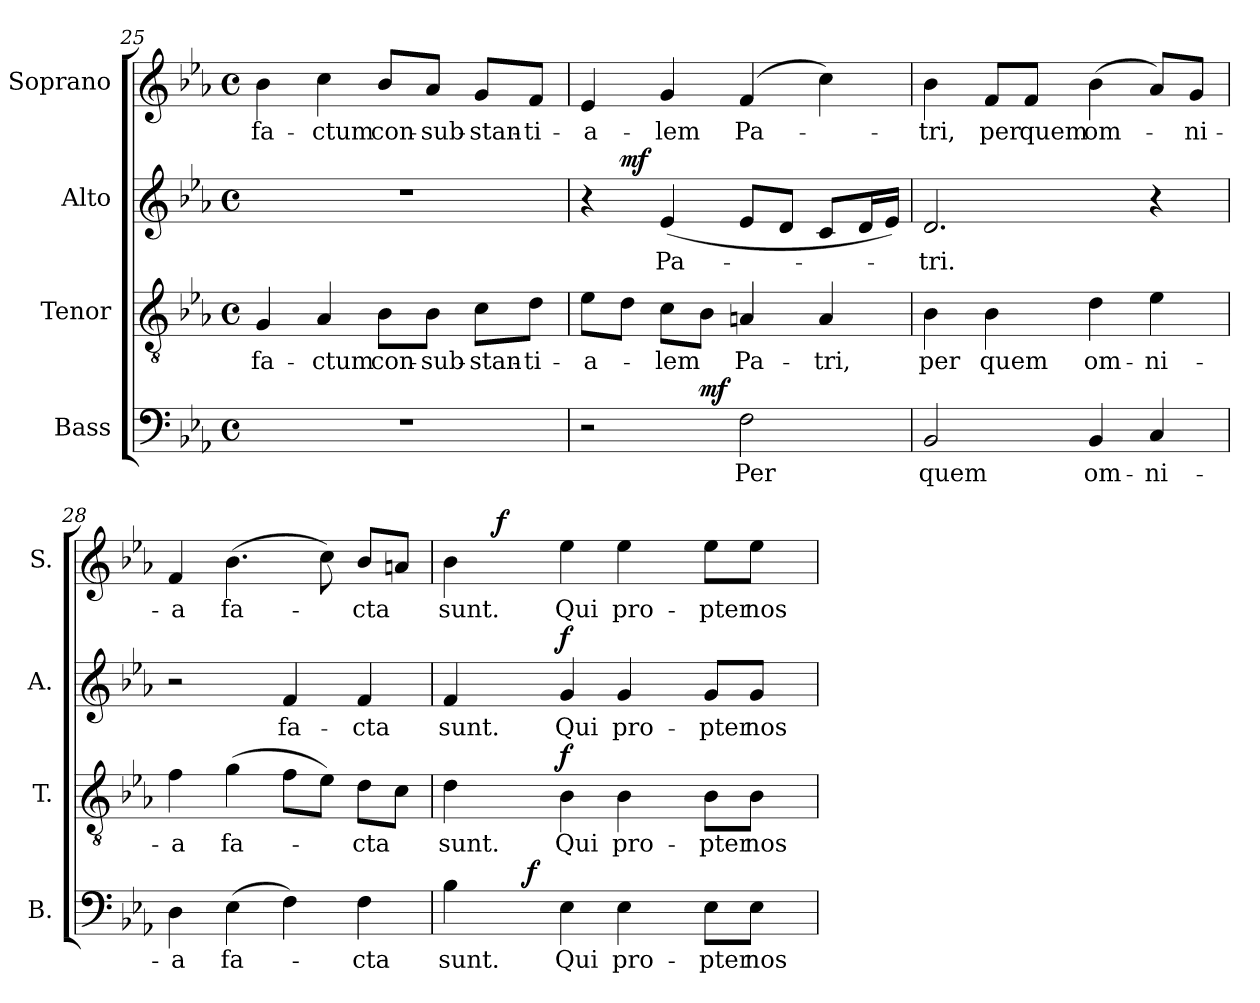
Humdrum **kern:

**kern	**text	**dynam	**kern	**text	**dynam	**kern	**text	**dynam	**kern	**text	**dynam
*part4	*part4	*part4	*part3	*part3	*part3	*part2	*part2	*part2	*part1	*part1	*part1
*staff4	*staff4	*staff4	*staff3	*staff3	*staff3	*staff2	*staff2	*staff2	*staff1	*staff1	*staff1
*I"Bass	*	*	*I"Tenor	*	*	*I"Alto	*	*	*I"Soprano	*	*
*I'B.	*	*	*I'T.	*	*	*I'A.	*	*	*I'S.	*	*
!!LO:LB:g=z
*clefF4	*	*	*clefGv2	*	*	*clefG2	*	*	*clefG2	*	*
*	*	*	*ITrd7c12	*	*	*	*	*	*	*	*
*k[b-e-a-]	*	*	*k[b-e-a-]	*	*	*k[b-e-a-]	*	*	*k[b-e-a-]	*	*
*E-:	*	*	*E-:	*	*	*E-:	*	*	*E-:	*	*
*M4/4	*	*	*M4/4	*	*	*M4/4	*	*	*M4/4	*	*
*met(c)	*	*	*met(c)	*	*	*met(c)	*	*	*met(c)	*	*
=25	=25	=25	=25	=25	=25	=25	=25	=25	=25	=25	=25
!	!	!	!	!LO:LY:b:color=#000000	!	!	!	!	!	!	!
!	!	!	!	!	!	!	!	!	!	!LO:LY:b:color=#000000	!
1r	.	.	4GGi/	fa-	.	1r	.	.	4b-i\	fa-	.
!	!	!	!	!LO:LY:b:color=#000000	!	!	!	!	!	!	!
!	!	!	!	!	!	!	!	!	!	!LO:LY:b:color=#000000	!
.	.	.	4AA-i/	-ctum	.	.	.	.	4cci\	-ctum	.
!	!	!	!	!LO:LY:b:color=#000000	!	!	!	!	!	!	!
!	!	!	!	!	!	!	!	!	!	!LO:LY:b:color=#000000	!
.	.	.	8BB-i\L	con-	.	.	.	.	8b-i/L	con-	.
!	!	!	!	!LO:LY:b:color=#000000	!	!	!	!	!	!	!
!	!	!	!	!	!	!	!	!	!	!LO:LY:b:color=#000000	!
.	.	.	8BB-i\J	-sub-	.	.	.	.	8a-i/J	-sub-	.
!	!	!	!	!LO:LY:b:color=#000000	!	!	!	!	!	!	!
!	!	!	!	!	!	!	!	!	!	!LO:LY:b:color=#000000	!
.	.	.	8Ci\L	-stan-	.	.	.	.	8gi/L	-stan-	.
!	!	!	!	!LO:LY:b:color=#000000	!	!	!	!	!	!	!
!	!	!	!	!	!	!	!	!	!	!LO:LY:b:color=#000000	!
.	.	.	8Di\J	-ti-	.	.	.	.	8fi/J	-ti-	.
=26	=26	=26	=26	=26	=26	=26	=26	=26	=26	=26	=26
!	!	!	!	!LO:LY:b:color=#000000	!	!	!	!	!	!	!
!	!	!	!	!	!	!	!	!	!	!LO:LY:b:color=#000000	!
*^	*	*	*	*	*	*^	*	*	*	*	*
2r	4.ryy	.	.	8E-i\L	-a-	.	4r	8ryy	.	.	4e-i/	-a-	.
.	.	.	.	8Di\J	.	.	.	2..ryy	.	mf	.	.	.
!	!	!	!	!	!LO:LY:b:color=#000000	!	!	!	!	!	!	!	!
!	!	!	!	!	!	!	!	!	!LO:LY:b:color=#000000	!	!	!	!
!	!	!	!	!	!	!	!	!	!	!	!	!LO:LY:b:color=#000000	!
.	.	.	.	8Ci\L	-lem	.	(4e-i/	.	Pa-	.	4gi/	-lem	.
.	2ryy	.	mf	8BB-i\J	.	.	.	.	.	.	.	.	.
!	!	!LO:LY:b:color=#000000	!	!	!	!	!	!	!	!	!	!	!
!	!	!	!	!	!LO:LY:b:color=#000000	!	!	!	!	!	!	!	!
!	!	!	!	!	!	!	!	!	!	!	!	!LO:LY:b:color=#000000	!
2Fi\	.	Per	.	4AAni/	Pa-	.	8e-i/L	.	.	.	(4fi/	Pa-	.
.	.	.	.	.	.	.	8di/J	.	.	.	.	.	.
!	!	!	!	!	!LO:LY:b:color=#000000	!	!	!	!	!	!	!	!
.	.	.	.	4AAi/	-tri,	.	8ci/L	.	.	.	4cci\)	.	.
.	8ryy	.	.	.	.	.	16di/L	.	.	.	.	.	.
.	.	.	.	.	.	.	16e-i/JJ)	.	.	.	.	.	.
*v	*v	*	*	*	*	*	*v	*v	*	*	*	*	*
=27	=27	=27	=27	=27	=27	=27	=27	=27	=27	=27	=27
*^	*	*	*	*	*	*^	*	*	*	*	*
!	!	!LO:LY:b:color=#000000	!	!	!	!	!	!	!	!	!	!	!
*v	*v	*	*	*	*	*	*v	*v	*	*	*	*	*
*^	*	*	*	*	*	*^	*	*	*	*	*
!	!	!	!	!	!LO:LY:b:color=#000000	!	!	!	!	!	!	!	!
*v	*v	*	*	*	*	*	*v	*v	*	*	*	*	*
*^	*	*	*	*	*	*^	*	*	*	*	*
!	!	!	!	!	!	!	!	!	!LO:LY:b:color=#000000	!	!	!	!
*v	*v	*	*	*	*	*	*v	*v	*	*	*	*	*
*^	*	*	*	*	*	*^	*	*	*	*	*
!	!	!	!	!	!	!	!	!	!	!	!	!LO:LY:b:color=#000000	!
*v	*v	*	*	*	*	*	*v	*v	*	*	*	*	*
2BB-i/	quem	.	4BB-i\	per	.	2.di/	-tri.	.	4b-i\	-tri,	.
!	!	!	!	!LO:LY:b:color=#000000	!	!	!	!	!	!	!
!	!	!	!	!	!	!	!	!	!	!LO:LY:b:color=#000000	!
.	.	.	4BB-i\	quem	.	.	.	.	8fi/L	per	.
!	!	!	!	!	!	!	!	!	!	!LO:LY:b:color=#000000	!
.	.	.	.	.	.	.	.	.	8fi/J	quem	.
!	!LO:LY:b:color=#000000	!	!	!	!	!	!	!	!	!	!
!	!	!	!	!LO:LY:b:color=#000000	!	!	!	!	!	!	!
!	!	!	!	!	!	!	!	!	!	!LO:LY:b:color=#000000	!
4BB-i/	om-	.	4Di\	om-	.	.	.	.	(4b-i\	om-	.
!	!LO:LY:b:color=#000000	!	!	!	!	!	!	!	!	!	!
!	!	!	!	!LO:LY:b:color=#000000	!	!	!	!	!	!	!
4Ci/	-ni-	.	4E-i\	-ni-	.	4r	.	.	8a-i/L)	.	.
!	!	!	!	!	!	!	!	!	!	!LO:LY:b:color=#000000	!
.	.	.	.	.	.	.	.	.	8gi/J	-ni-	.
=28	=28	=28	=28	=28	=28	=28	=28	=28	=28	=28	=28
!	!LO:LY:b:color=#000000	!	!	!	!	!	!	!	!	!	!
!	!	!	!	!LO:LY:b:color=#000000	!	!	!	!	!	!	!
!	!	!	!	!	!	!	!	!	!	!LO:LY:b:color=#000000	!
4Di\	-a	.	4Fi\	-a	.	2r	.	.	4fi/	-a	.
!	!LO:LY:b:color=#000000	!	!	!	!	!	!	!	!	!	!
!	!	!	!	!LO:LY:b:color=#000000	!	!	!	!	!	!	!
!	!	!	!	!	!	!	!	!	!	!LO:LY:b:color=#000000	!
(4E-i\	fa-	.	(4Gi\	fa-	.	.	.	.	(4.b-i\	fa-	.
!	!	!	!	!	!	!	!LO:LY:b:color=#000000	!	!	!	!
4Fi\)	.	.	8Fi\L	.	.	4fi/	fa-	.	.	.	.
.	.	.	8E-i\J)	.	.	.	.	.	8cci\)	.	.
!	!LO:LY:b:color=#000000	!	!	!	!	!	!	!	!	!	!
!	!	!	!	!LO:LY:b:color=#000000	!	!	!	!	!	!	!
!	!	!	!	!	!	!	!LO:LY:b:color=#000000	!	!	!	!
!	!	!	!	!	!	!	!	!	!	!LO:LY:b:color=#000000	!
4Fi\	-cta	.	8Di\L	-cta	.	4fi/	-cta	.	8b-i/L	-cta	.
.	.	.	8Ci\J	.	.	.	.	.	8ani/J	.	.
=29	=29	=29	=29	=29	=29	=29	=29	=29	=29	=29	=29
!	!LO:LY:b:color=#000000	!	!	!	!	!	!	!	!	!	!
!	!	!	!	!LO:LY:b:color=#000000	!	!	!	!	!	!	!
!	!	!	!	!	!	!	!LO:LY:b:color=#000000	!	!	!	!
!	!	!	!	!	!	!	!	!	!	!LO:LY:b:color=#000000	!
*^	*	*	*	*	*	*	*	*	*^	*	*
4B-i\	8ryy	sunt.	.	4Di\	sunt.	.	4fi/	sunt.	.	4b-i\	16ryy	sunt.	.
.	.	.	.	.	.	.	.	.	.	.	32ryy	.	.
.	.	.	.	.	.	.	.	.	.	.	128ryy	.	.
.	.	.	.	.	.	.	.	.	.	.	256ryy	.	.
.	.	.	.	.	.	.	.	.	.	.	1024ryy	.	.
.	.	.	.	.	.	.	.	.	.	.	2ryy	.	f
.	64ryy	.	.	.	.	.	.	.	.	.	.	.	.
.	128ryy	.	.	.	.	.	.	.	.	.	.	.	.
.	1024ryy	.	.	.	.	.	.	.	.	.	.	.	.
.	2ryy	.	f	.	.	.	.	.	.	.	.	.	.
!	!	!LO:LY:b:color=#000000	!	!	!	!	!	!	!	!	!	!	!
!	!	!	!	!	!LO:LY:b:color=#000000	!	!	!	!	!	!	!	!
!	!	!	!	!	!	!	!	!LO:LY:b:color=#000000	!	!	!	!	!
!	!	!	!	!	!	!	!	!	!	!	!	!LO:LY:b:color=#000000	!
4E-i\	.	Qui	.	4BB-i\	Qui	f	4gi/	Qui	f	4ee-i\	.	Qui	.
!	!	!LO:LY:b:color=#000000	!	!	!	!	!	!	!	!	!	!	!
!	!	!	!	!	!LO:LY:b:color=#000000	!	!	!	!	!	!	!	!
!	!	!	!	!	!	!	!	!LO:LY:b:color=#000000	!	!	!	!	!
!	!	!	!	!	!	!	!	!	!	!	!	!LO:LY:b:color=#000000	!
4E-i\	.	pro-	.	4BB-i\	pro-	.	4gi/	pro-	.	4ee-i\	.	pro-	.
.	.	.	.	.	.	.	.	.	.	.	4ryy	.	.
.	4ryy	.	.	.	.	.	.	.	.	.	.	.	.
!	!	!LO:LY:b:color=#000000	!	!	!	!	!	!	!	!	!	!	!
!	!	!	!	!	!LO:LY:b:color=#000000	!	!	!	!	!	!	!	!
!	!	!	!	!	!	!	!	!LO:LY:b:color=#000000	!	!	!	!	!
!	!	!	!	!	!	!	!	!	!	!	!	!LO:LY:b:color=#000000	!
8E-i\L	.	-pter	.	8BB-i\L	-pter	.	8gi/L	-pter	.	8ee-i\L	.	-pter	.
.	.	.	.	.	.	.	.	.	.	.	8ryy	.	.
!	!	!LO:LY:b:color=#000000	!	!	!	!	!	!	!	!	!	!	!
!	!	!	!	!	!LO:LY:b:color=#000000	!	!	!	!	!	!	!	!
!	!	!	!	!	!	!	!	!LO:LY:b:color=#000000	!	!	!	!	!
!	!	!	!	!	!	!	!	!	!	!	!	!LO:LY:b:color=#000000	!
8E-i\J	.	nos	.	8BB-i\J	nos	.	8gi/J	nos	.	8ee-i\J	.	nos	.
.	16ryy	.	.	.	.	.	.	.	.	.	.	.	.
.	32ryy	.	.	.	.	.	.	.	.	.	.	.	.
.	.	.	.	.	.	.	.	.	.	.	64ryy	.	.
.	256..ryy	.	.	.	.	.	.	.	.	.	.	.	.
.	.	.	.	.	.	.	.	.	.	.	512.ryy	.	.
*v	*v	*	*	*	*	*	*	*	*	*v	*v	*	*
=	=	=	=	=	=	=	=	=	=	=	=
*-	*-	*-	*-	*-	*-	*-	*-	*-	*-	*-	*-
